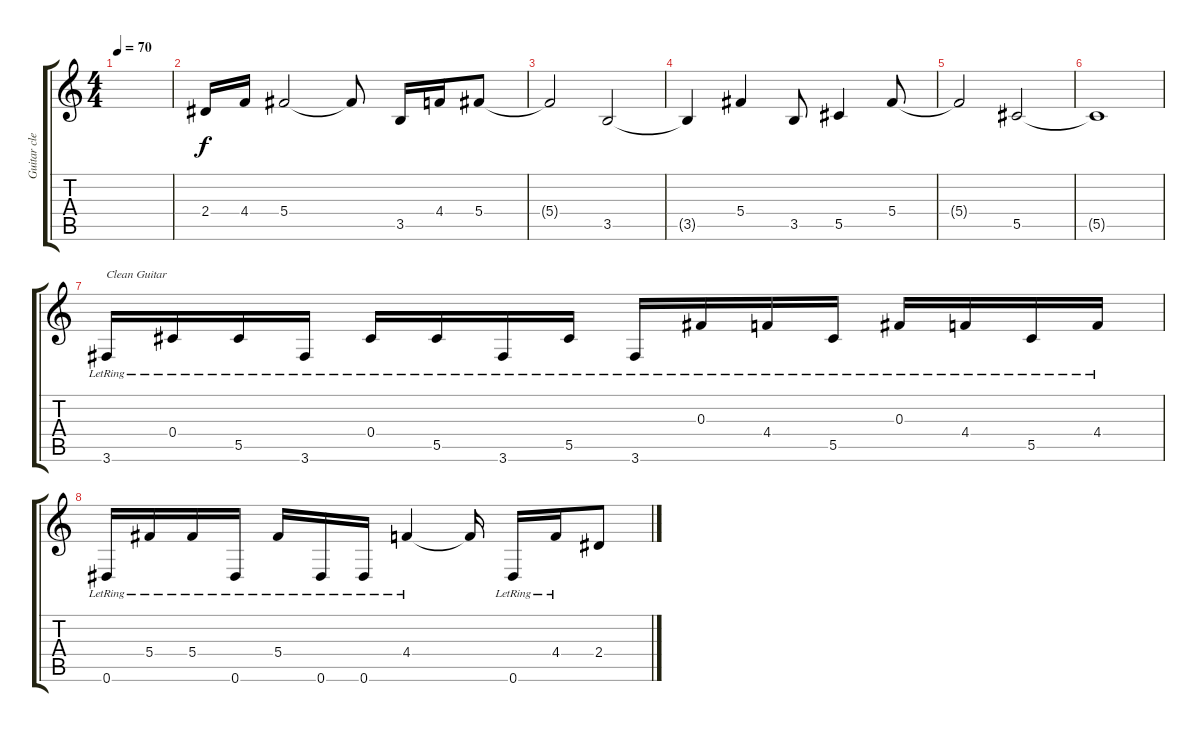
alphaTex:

\track ("Guitar clean (Jade)" "Guitar cle") {instrument electricguitarjazz}
\staff {score tabs}
\tuning (Eb4 Bb3 Gb3 Db3 Ab2 Eb2) {hide}
\ts (4 4)
\tempo 70
\clef g2
\ks c
|
2.4.16 4.4.16 5.4.2 5.4{t}.8 3.5.16 4.4.16 5.4.8 |
5.4{t}.2 3.5.2 |
3.5{t}.4 5.4.4 3.5.8 5.5.4 5.4.8 |
5.4{t}.2 5.5.2 |
5.5{t}.1 |
3.6{lr}.16{txt "Clean Guitar"} 0.4{lr}.16 5.5{lr}.16 3.6{lr}.16 0.4{lr}.16 5.5{lr}.16 3.6{lr}.16 5.5{lr}.16 3.6{lr}.16 0.3{lr}.16 4.4{lr}.16 5.5{lr}.16 0.3{lr}.16 4.4{lr}.16 5.5{lr}.16 4.4{lr}.16 |
0.6{lr}.16 5.4{lr}.16 5.4{lr}.16 0.6{lr}.16 5.4{lr}.16 0.6{lr}.16 0.6{lr}.16 4.4{lr}.4 4.4{t}.16 0.6{lr}.16 4.4{lr}.16 2.4.8
